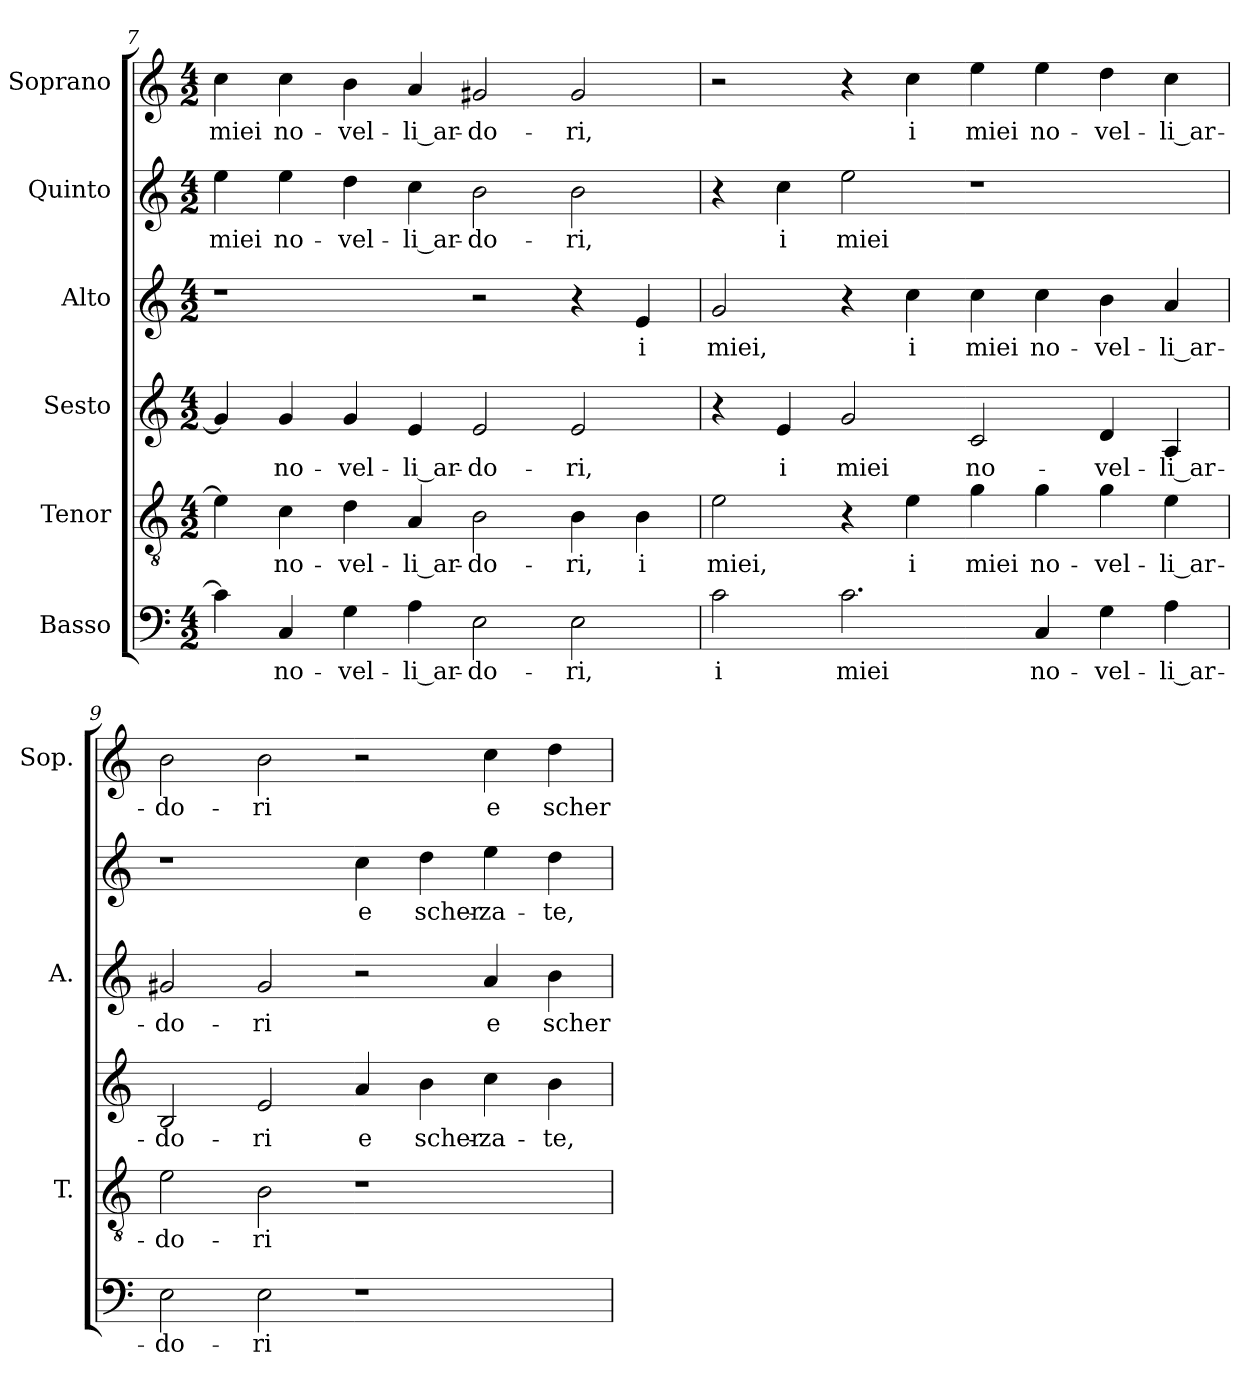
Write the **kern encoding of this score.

**kern	**text	**kern	**text	**kern	**text	**kern	**text	**kern	**text	**kern	**text
*part6	*part6	*part5	*part5	*part4	*part4	*part3	*part3	*part2	*part2	*part1	*part1
*staff6	*staff6	*staff5	*staff5	*staff4	*staff4	*staff3	*staff3	*staff2	*staff2	*staff1	*staff1
*I"Basso	*	*I"Tenor	*	*I"Sesto	*	*I"Alto	*	*I"Quinto	*	*I"Soprano	*
*	*	*I'T.	*	*	*	*I'A.	*	*	*	*I'Sop.	*
*clefF4	*	*clefGv2	*	*clefG2	*	*clefG2	*	*clefG2	*	*clefG2	*
*	*	*ITrd7c12	*	*	*	*	*	*	*	*	*
*k[]	*	*k[]	*	*k[]	*	*k[]	*	*k[]	*	*k[]	*
*C:	*	*C:	*	*C:	*	*C:	*	*C:	*	*C:	*
*M4/2	*	*M4/2	*	*M4/2	*	*M4/2	*	*M4/2	*	*M4/2	*
=7	=7	=7	=7	=7	=7	=7	=7	=7	=7	=7	=7
!	!	!	!	!	!	!	!	!	!LO:LY:b:color=#000000	!	!
!	!	!	!	!	!	!	!	!	!	!	!LO:LY:b:color=#000000
4ci\]	.	4Ei\]	.	4gi/]	.	1r	.	4eei\	miei	4cci\	miei
!	!LO:LY:b:color=#000000	!	!	!	!	!	!	!	!	!	!
!	!	!	!LO:LY:b:color=#000000	!	!	!	!	!	!	!	!
!	!	!	!	!	!LO:LY:b:color=#000000	!	!	!	!	!	!
!	!	!	!	!	!	!	!	!	!LO:LY:b:color=#000000	!	!
!	!	!	!	!	!	!	!	!	!	!	!LO:LY:b:color=#000000
4Ci/	no-	4Ci\	no-	4gi/	no-	.	.	4eei\	no-	4cci\	no-
!	!LO:LY:b:color=#000000	!	!	!	!	!	!	!	!	!	!
!	!	!	!LO:LY:b:color=#000000	!	!	!	!	!	!	!	!
!	!	!	!	!	!LO:LY:b:color=#000000	!	!	!	!	!	!
!	!	!	!	!	!	!	!	!	!LO:LY:b:color=#000000	!	!
!	!	!	!	!	!	!	!	!	!	!	!LO:LY:b:color=#000000
4Gi\	-vel-	4Di\	-vel-	4gi/	-vel-	.	.	4ddi\	-vel-	4bi\	-vel-
!	!LO:LY:b:color=#000000	!	!	!	!	!	!	!	!	!	!
!	!	!	!LO:LY:b:color=#000000	!	!	!	!	!	!	!	!
!	!	!	!	!	!LO:LY:b:color=#000000	!	!	!	!	!	!
!	!	!	!	!	!	!	!	!	!LO:LY:b:color=#000000	!	!
!	!	!	!	!	!	!	!	!	!	!	!LO:LY:b:color=#000000
4Ai\	-li_ar-	4AAi/	-li_ar-	4ei/	-li_ar-	.	.	4cci\	-li_ar-	4ai/	-li_ar-
!	!LO:LY:b:color=#000000	!	!	!	!	!	!	!	!	!	!
!	!	!	!LO:LY:b:color=#000000	!	!	!	!	!	!	!	!
!	!	!	!	!	!LO:LY:b:color=#000000	!	!	!	!	!	!
!	!	!	!	!	!	!	!	!	!LO:LY:b:color=#000000	!	!
!	!	!	!	!	!	!	!	!	!	!	!LO:LY:b:color=#000000
2Ei\	-do-	2BBi\	-do-	2ei/	-do-	2r	.	2bi\	-do-	2g#Xi/	-do-
!	!LO:LY:b:color=#000000	!	!	!	!	!	!	!	!	!	!
!	!	!	!LO:LY:b:color=#000000	!	!	!	!	!	!	!	!
!	!	!	!	!	!LO:LY:b:color=#000000	!	!	!	!	!	!
!	!	!	!	!	!	!	!	!	!LO:LY:b:color=#000000	!	!
!	!	!	!	!	!	!	!	!	!	!	!LO:LY:b:color=#000000
2Ei\	-ri,	4BBi\	-ri,	2ei/	-ri,	4r	.	2bi\	-ri,	2g#i/	-ri,
!	!	!	!LO:LY:b:color=#000000	!	!	!	!	!	!	!	!
!	!	!	!	!	!	!	!LO:LY:b:color=#000000	!	!	!	!
.	.	4BBi\	i	.	.	4ei/	i	.	.	.	.
=8	=8	=8	=8	=8	=8	=8	=8	=8	=8	=8	=8
!	!LO:LY:b:color=#000000	!	!	!	!	!	!	!	!	!	!
!	!	!	!LO:LY:b:color=#000000	!	!	!	!	!	!	!	!
!	!	!	!	!	!	!	!LO:LY:b:color=#000000	!	!	!	!
2ci\	i	2Ei\	miei,	4r	.	2gi/	miei,	4r	.	2r	.
!	!	!	!	!	!LO:LY:b:color=#000000	!	!	!	!	!	!
!	!	!	!	!	!	!	!	!	!LO:LY:b:color=#000000	!	!
.	.	.	.	4ei/	i	.	.	4cci\	i	.	.
!	!LO:LY:b:color=#000000	!	!	!	!	!	!	!	!	!	!
!	!	!	!	!	!LO:LY:b:color=#000000	!	!	!	!	!	!
!	!	!	!	!	!	!	!	!	!LO:LY:b:color=#000000	!	!
2.ci\	miei	4r	.	2gi/	miei	4r	.	2eei\	miei	4r	.
!	!	!	!LO:LY:b:color=#000000	!	!	!	!	!	!	!	!
!	!	!	!	!	!	!	!LO:LY:b:color=#000000	!	!	!	!
!	!	!	!	!	!	!	!	!	!	!	!LO:LY:b:color=#000000
.	.	4Ei\	i	.	.	4cci\	i	.	.	4cci\	i
!	!	!	!LO:LY:b:color=#000000	!	!	!	!	!	!	!	!
!	!	!	!	!	!LO:LY:b:color=#000000	!	!	!	!	!	!
!	!	!	!	!	!	!	!LO:LY:b:color=#000000	!	!	!	!
!	!	!	!	!	!	!	!	!	!	!	!LO:LY:b:color=#000000
.	.	4Gi\	miei	2ci/	no-	4cci\	miei	1r	.	4eei\	miei
!	!LO:LY:b:color=#000000	!	!	!	!	!	!	!	!	!	!
!	!	!	!LO:LY:b:color=#000000	!	!	!	!	!	!	!	!
!	!	!	!	!	!	!	!LO:LY:b:color=#000000	!	!	!	!
!	!	!	!	!	!	!	!	!	!	!	!LO:LY:b:color=#000000
4Ci/	no-	4Gi\	no-	.	.	4cci\	no-	.	.	4eei\	no-
!	!LO:LY:b:color=#000000	!	!	!	!	!	!	!	!	!	!
!	!	!	!LO:LY:b:color=#000000	!	!	!	!	!	!	!	!
!	!	!	!	!	!LO:LY:b:color=#000000	!	!	!	!	!	!
!	!	!	!	!	!	!	!LO:LY:b:color=#000000	!	!	!	!
!	!	!	!	!	!	!	!	!	!	!	!LO:LY:b:color=#000000
4Gi\	-vel-	4Gi\	-vel-	4di/	-vel-	4bi\	-vel-	.	.	4ddi\	-vel-
!	!LO:LY:b:color=#000000	!	!	!	!	!	!	!	!	!	!
!	!	!	!LO:LY:b:color=#000000	!	!	!	!	!	!	!	!
!	!	!	!	!	!LO:LY:b:color=#000000	!	!	!	!	!	!
!	!	!	!	!	!	!	!LO:LY:b:color=#000000	!	!	!	!
!	!	!	!	!	!	!	!	!	!	!	!LO:LY:b:color=#000000
4Ai\	-li_ar-	4Ei\	-li_ar-	4Ai/	-li_ar-	4ai/	-li_ar-	.	.	4cci\	-li_ar-
=9	=9	=9	=9	=9	=9	=9	=9	=9	=9	=9	=9
!	!LO:LY:b:color=#000000	!	!	!	!	!	!	!	!	!	!
!	!	!	!LO:LY:b:color=#000000	!	!	!	!	!	!	!	!
!	!	!	!	!	!LO:LY:b:color=#000000	!	!	!	!	!	!
!	!	!	!	!	!	!	!LO:LY:b:color=#000000	!	!	!	!
!	!	!	!	!	!	!	!	!	!	!	!LO:LY:b:color=#000000
2Ei\	-do-	2Ei\	-do-	2Bi/	-do-	2g#Xi/	-do-	1r	.	2bi\	-do-
!	!LO:LY:b:color=#000000	!	!	!	!	!	!	!	!	!	!
!	!	!	!LO:LY:b:color=#000000	!	!	!	!	!	!	!	!
!	!	!	!	!	!LO:LY:b:color=#000000	!	!	!	!	!	!
!	!	!	!	!	!	!	!LO:LY:b:color=#000000	!	!	!	!
!	!	!	!	!	!	!	!	!	!	!	!LO:LY:b:color=#000000
2Ei\	-ri	2BBi\	-ri	2ei/	-ri	2g#i/	-ri	.	.	2bi\	-ri
!	!	!	!	!	!LO:LY:b:color=#000000	!	!	!	!	!	!
!	!	!	!	!	!	!	!	!	!LO:LY:b:color=#000000	!	!
1r	.	1r	.	4ai/	e	2r	.	4cci\	e	2r	.
!	!	!	!	!	!LO:LY:b:color=#000000	!	!	!	!	!	!
!	!	!	!	!	!	!	!	!	!LO:LY:b:color=#000000	!	!
.	.	.	.	4bi\	scher-	.	.	4ddi\	scher-	.	.
!	!	!	!	!	!LO:LY:b:color=#000000	!	!	!	!	!	!
!	!	!	!	!	!	!	!LO:LY:b:color=#000000	!	!	!	!
!	!	!	!	!	!	!	!	!	!LO:LY:b:color=#000000	!	!
!	!	!	!	!	!	!	!	!	!	!	!LO:LY:b:color=#000000
.	.	.	.	4cci\	-za-	4ai/	e	4eei\	-za-	4cci\	e
!	!	!	!	!	!LO:LY:b:color=#000000	!	!	!	!	!	!
!	!	!	!	!	!	!	!LO:LY:b:color=#000000	!	!	!	!
!	!	!	!	!	!	!	!	!	!LO:LY:b:color=#000000	!	!
!	!	!	!	!	!	!	!	!	!	!	!LO:LY:b:color=#000000
.	.	.	.	4bi\	-te,	4bi\	scher-	4ddi\	-te,	4ddi\	scher-
=	=	=	=	=	=	=	=	=	=	=	=
*-	*-	*-	*-	*-	*-	*-	*-	*-	*-	*-	*-
